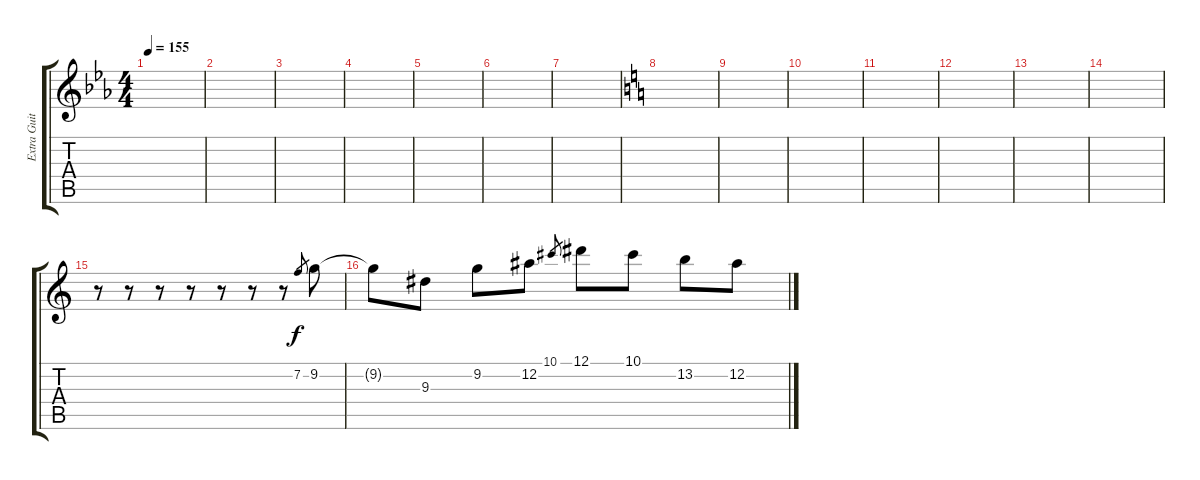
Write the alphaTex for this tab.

\track ("Extra Guitar/Amott solo" "Extra Guit") {instrument overdrivenguitar}
\staff {score tabs}
\tuning (Eb4 Bb3 Gb3 Db3 Ab2 Eb2) {hide}
\ts (4 4)
\tempo 155
\clef g2
\ks cminor
|
|
|
|
|
|
|
\ks c
|
|
|
|
|
|
|
r.8 r.8 r.8 r.8 r.8 r.8 r.8 7.2.8{gr} 9.2.8 |
9.2{t}.8 9.3.8 9.2.8 12.2.8 10.1.8{gr} 12.1.8 10.1.8 13.2.8 12.2.8
